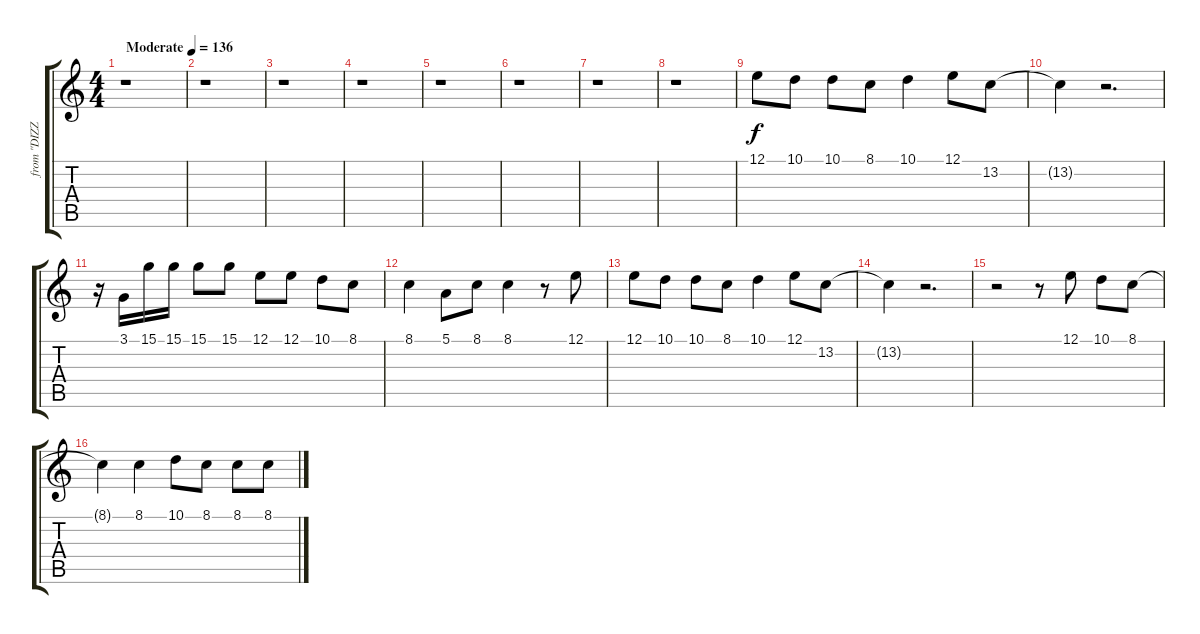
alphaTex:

\track ("from \"DIZZY UP THE GIRL\"" "from \"DIZZ") {instrument sopranosax}
\staff {score tabs}
\tuning (E4 B3 G3 D3 A2 E2) {hide}
\ts (4 4)
\tempo (136 "Moderate")
\clef g2
\ks c
r.1{dy f instrument sopranosax} |
r.1 |
r.1 |
r.1 |
r.1 |
r.1 |
r.1 |
r.1 |
12.1.8 10.1.8 10.1.8 8.1.8 10.1.4 12.1.8 13.2.8 |
13.2{t}.4 r.2{d} |
r.16 3.1.16 15.1.16 15.1.16 15.1.8 15.1.8 12.1.8 12.1.8 10.1.8 8.1.8 |
8.1.4 5.1.8 8.1.8 8.1.4 r.8 12.1.8 |
12.1.8 10.1.8 10.1.8 8.1.8 10.1.4 12.1.8 13.2.8 |
13.2{t}.4 r.2{d} |
r.2 r.8 12.1.8 10.1.8 8.1.8 |
8.1{t}.4 8.1.4 10.1.8 8.1.8 8.1.8 8.1.8
